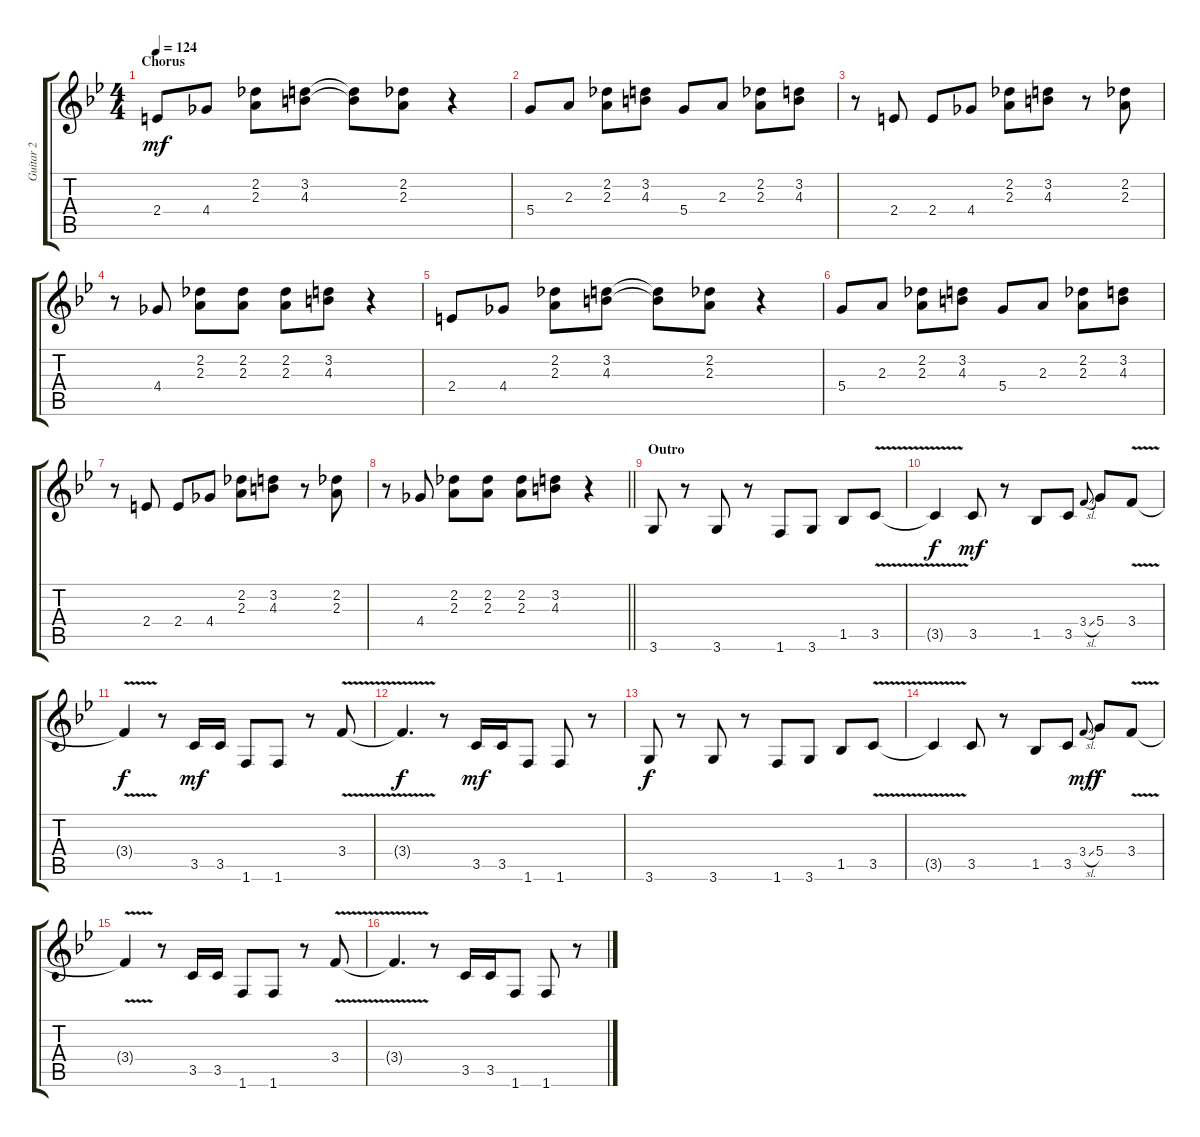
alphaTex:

\track ("Guitar 2" "Guitar 2") {instrument electricguitarclean}
\staff {score tabs}
\tuning (E4 B3 G3 D3 A2 E2) {hide}
\ts (4 4)
\section ("" "Chorus")
\tempo 124
\clef g2
\ks gminor
2.4.8{dy mf volume 10} 4.4.8 (2.2 2.3).8 (3.2 4.3).8 (3.2{t} 4.3{t}).8 (2.2 2.3).8 r.4 |
5.4.8 2.3.8 (2.2 2.3).8 (3.2 4.3).8 5.4.8 2.3.8 (2.2 2.3).8 (3.2 4.3).8 |
r.8 2.4.8 2.4.8 4.4.8 (2.2 2.3).8 (3.2 4.3).8 r.8 (2.2 2.3).8 |
r.8 4.4.8 (2.2 2.3).8 (2.2 2.3).8 (2.2 2.3).8 (3.2 4.3).8 r.4 |
2.4.8 4.4.8 (2.2 2.3).8 (3.2 4.3).8 (3.2{t} 4.3{t}).8 (2.2 2.3).8 r.4 |
5.4.8 2.3.8 (2.2 2.3).8 (3.2 4.3).8 5.4.8 2.3.8 (2.2 2.3).8 (3.2 4.3).8 |
r.8 2.4.8 2.4.8 4.4.8 (2.2 2.3).8 (3.2 4.3).8 r.8 (2.2 2.3).8 |
\barLineRight lightlight
r.8 4.4.8 (2.2 2.3).8 (2.2 2.3).8 (2.2 2.3).8 (3.2 4.3).8 r.4 |
\section ("" "Outro")
3.6.8{volume 13} r.8 3.6.8 r.8 1.6.8 3.6.8 1.5.8 3.5{v}.8 |
3.5{t}.4{dy f} 3.5.8{dy mf} r.8 1.5.8 3.5.8 3.4{sl}.8{gr onbeat} 5.4.8 3.4{v}.8 |
3.4{t}.4{dy f} r.8 3.5.16{dy mf} 3.5.16 1.6.8 1.6.8 r.8 3.4{v}.8 |
3.4{t}.4{d dy f} r.8 3.5.16{dy mf} 3.5.16 1.6.8 1.6.8 r.8 |
3.6.8{dy f} r.8 3.6.8 r.8 1.6.8 3.6.8 1.5.8 3.5{v}.8 |
3.5{t}.4 3.5.8 r.8 1.5.8 3.5.8 3.4{sl}.8{gr onbeat dy mf} 5.4.8{dy f} 3.4{v}.8 |
3.4{t}.4 r.8 3.5.16 3.5.16 1.6.8 1.6.8 r.8 3.4{v}.8 |
3.4{t}.4{d} r.8 3.5.16 3.5.16 1.6.8 1.6.8 r.8
